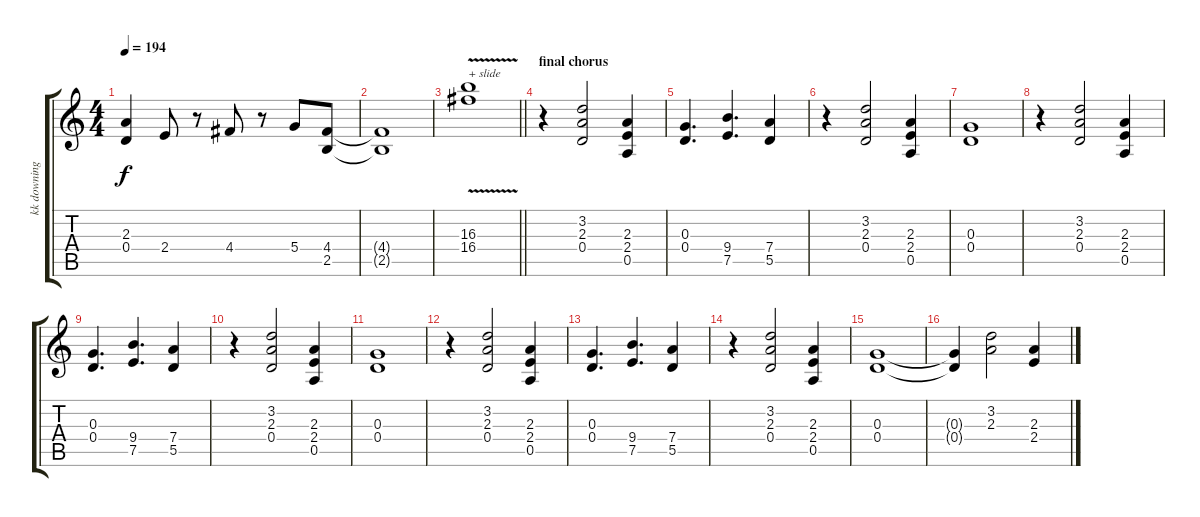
\track ("kk downing" "kk downing") {instrument distortionguitar}
\staff {score tabs}
\tuning (E4 B3 G3 D3 A2 E2) {hide}
\ts (4 4)
\tempo 194
\clef g2
\ks c
(2.3{t} 0.4{t}).4{dy f} 2.4.8 r.8 4.4.8 r.8 5.4.8 (4.4 2.5).8 |
(4.4{t} 2.5{t}).1 |
\barLineRight lightlight
(16.3{v} 16.4{v}).1{txt "+ slide"} |
\section ("" "final chorus")
r.4 (3.2 2.3 0.4).2 (2.3 2.4 0.5).4 |
(0.3 0.4).4{d} (9.4 7.5).4{d} (7.4 5.5).4 |
r.4 (3.2 2.3 0.4).2 (2.3 2.4 0.5).4 |
(0.3 0.4).1 |
r.4 (3.2 2.3 0.4).2 (2.3 2.4 0.5).4 |
(0.3 0.4).4{d} (9.4 7.5).4{d} (7.4 5.5).4 |
r.4 (3.2 2.3 0.4).2 (2.3 2.4 0.5).4 |
(0.3 0.4).1 |
r.4 (3.2 2.3 0.4).2 (2.3 2.4 0.5).4 |
(0.3 0.4).4{d} (9.4 7.5).4{d} (7.4 5.5).4 |
r.4 (3.2 2.3 0.4).2 (2.3 2.4 0.5).4 |
(0.3 0.4).1 |
(0.3{t} 0.4{t}).4 (3.2 2.3).2 (2.3 2.4).4
